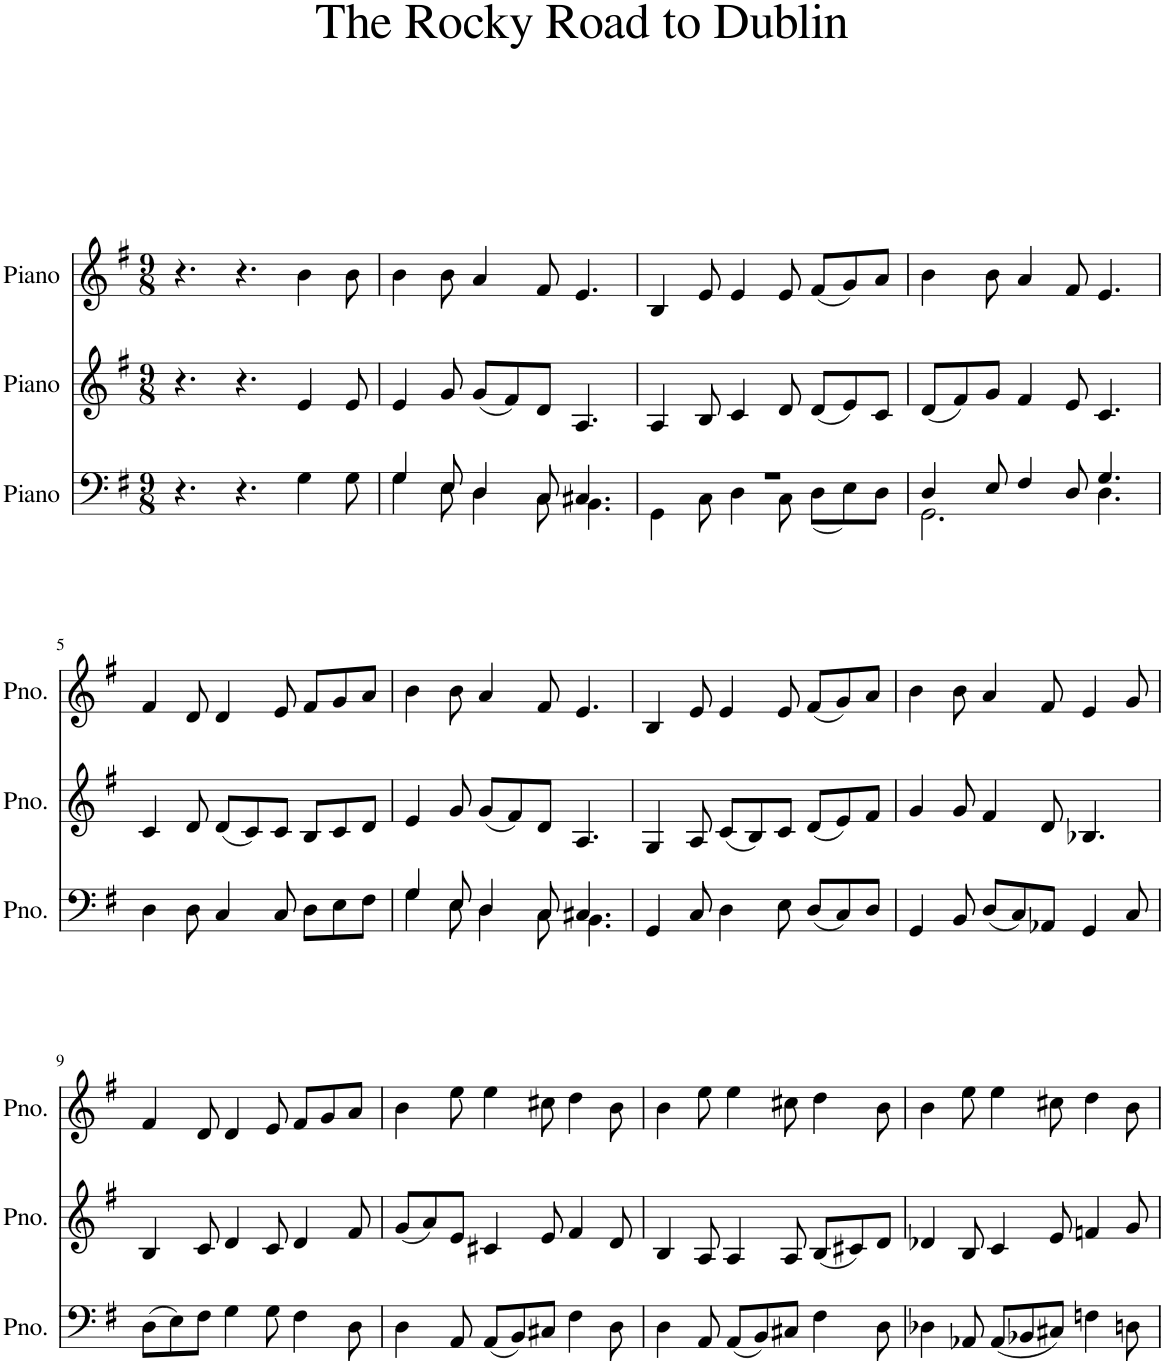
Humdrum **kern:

**kern	**kern	**kern
*part3	*part2	*part1
*staff3	*staff2	*staff1
*I"Piano	*I"Piano	*I"Piano
*I'Pno.	*I'Pno.	*I'Pno.
*clefF4	*clefG2	*clefG2
*k[f#]	*k[f#]	*k[f#]
*M9/8	*M9/8	*M9/8
=1	=1	=1
4.r	4.r	4.r
4.r	4.r	4.r
4G\	4e/	4b\
8G\	8e/	8b\
=2	=2	=2
*^	*	*
4G/	4G\	4e/	4b\
8E/	8E\	8g/	8b\
4D/	4D\	(8g/L	4a/
.	.	8f#/)	.
8C/	8C\	8d/J	8f#/
4.C#X/	4.BB\	4.A/	4.e/
=3	=3	=3	=3
8%9r	4GG\	4A/	4B/
.	8C\	8B/	8e/
.	4D\	4c/	4e/
.	8C\	8d/	8e/
.	(8D\L	(8d/L	(8f#/L
.	8E\)	8e/)	8g/)
.	8D\J	8c/J	8a/J
=4	=4	=4	=4
4D/	2.GG\	(8d/L	4b\
.	.	8f#/)	.
8E/	.	8g/J	8b\
4F#/	.	4f#/	4a/
8D/	.	8e/	8f#/
4.G/	4.D\	4.c/	4.e/
*v	*v	*	*
!!LO:LB:g=z
=5	=5	=5
4D\	4c/	4f#/
8D\	8d/	8d/
4C/	(8d/L	4d/
.	8c/)	.
8C/	8c/J	8e/
8D\L	8B/L	8f#/L
8E\	8c/	8g/
8F#\J	8d/J	8a/J
=6	=6	=6
*^	*	*
4G/	4G\	4e/	4b\
8E/	8E\	8g/	8b\
4D/	4D\	(8g/L	4a/
.	.	8f#/)	.
8C/	8C\	8d/J	8f#/
4.C#X/	4.BB\	4.A/	4.e/
*v	*v	*	*
=7	=7	=7
4GG/	4G/	4B/
8C/	8A/	8e/
4D\	(8c/L	4e/
.	8B/)	.
8E\	8c/J	8e/
(8D/L	(8d/L	(8f#/L
8C/)	8e/)	8g/)
8D/J	8f#/J	8a/J
=8	=8	=8
4GG/	4g/	4b\
8BB/	8g/	8b\
(8D/L	4f#/	4a/
8C/)	.	.
8AA-X/J	8d/	8f#/
4GG/	4.B-X/	4e/
8C/	.	8g/
!!LO:LB:g=z
=9	=9	=9
(8D\L	4B/	4f#/
8E\)	.	.
8F#\J	8c/	8d/
4G\	4d/	4d/
8G\	8c/	8e/
4F#\	4d/	8f#/L
.	.	8g/
8D\	8f#/	8a/J
=10	=10	=10
4D\	(8g/L	4b\
.	8a/)	.
8AA/	8e/J	8ee\
(8AA/L	4c#X/	4ee\
8BB/)	.	.
8C#X/J	8e/	8cc#X\
4F#\	4f#/	4dd\
8D\	8d/	8b\
=11	=11	=11
4D\	4B/	4b\
8AA/	8A/	8ee\
(8AA/L	4A/	4ee\
8BB/)	.	.
8C#X/J	8A/	8cc#X\
4F#\	(8B/L	4dd\
.	8c#X/)	.
8D\	8d/J	8b\
=12	=12	=12
4D-X\	4d-X/	4b\
8AA-X/	8B/	8ee\
(8AA-/L	4c/	4ee\
8BB-X/	.	.
8C#X/J)	8e/	8cc#X\
4Fn\	4fn/	4dd\
8Dn\	8g/	8b\
=	=	=
*-	*-	*-
